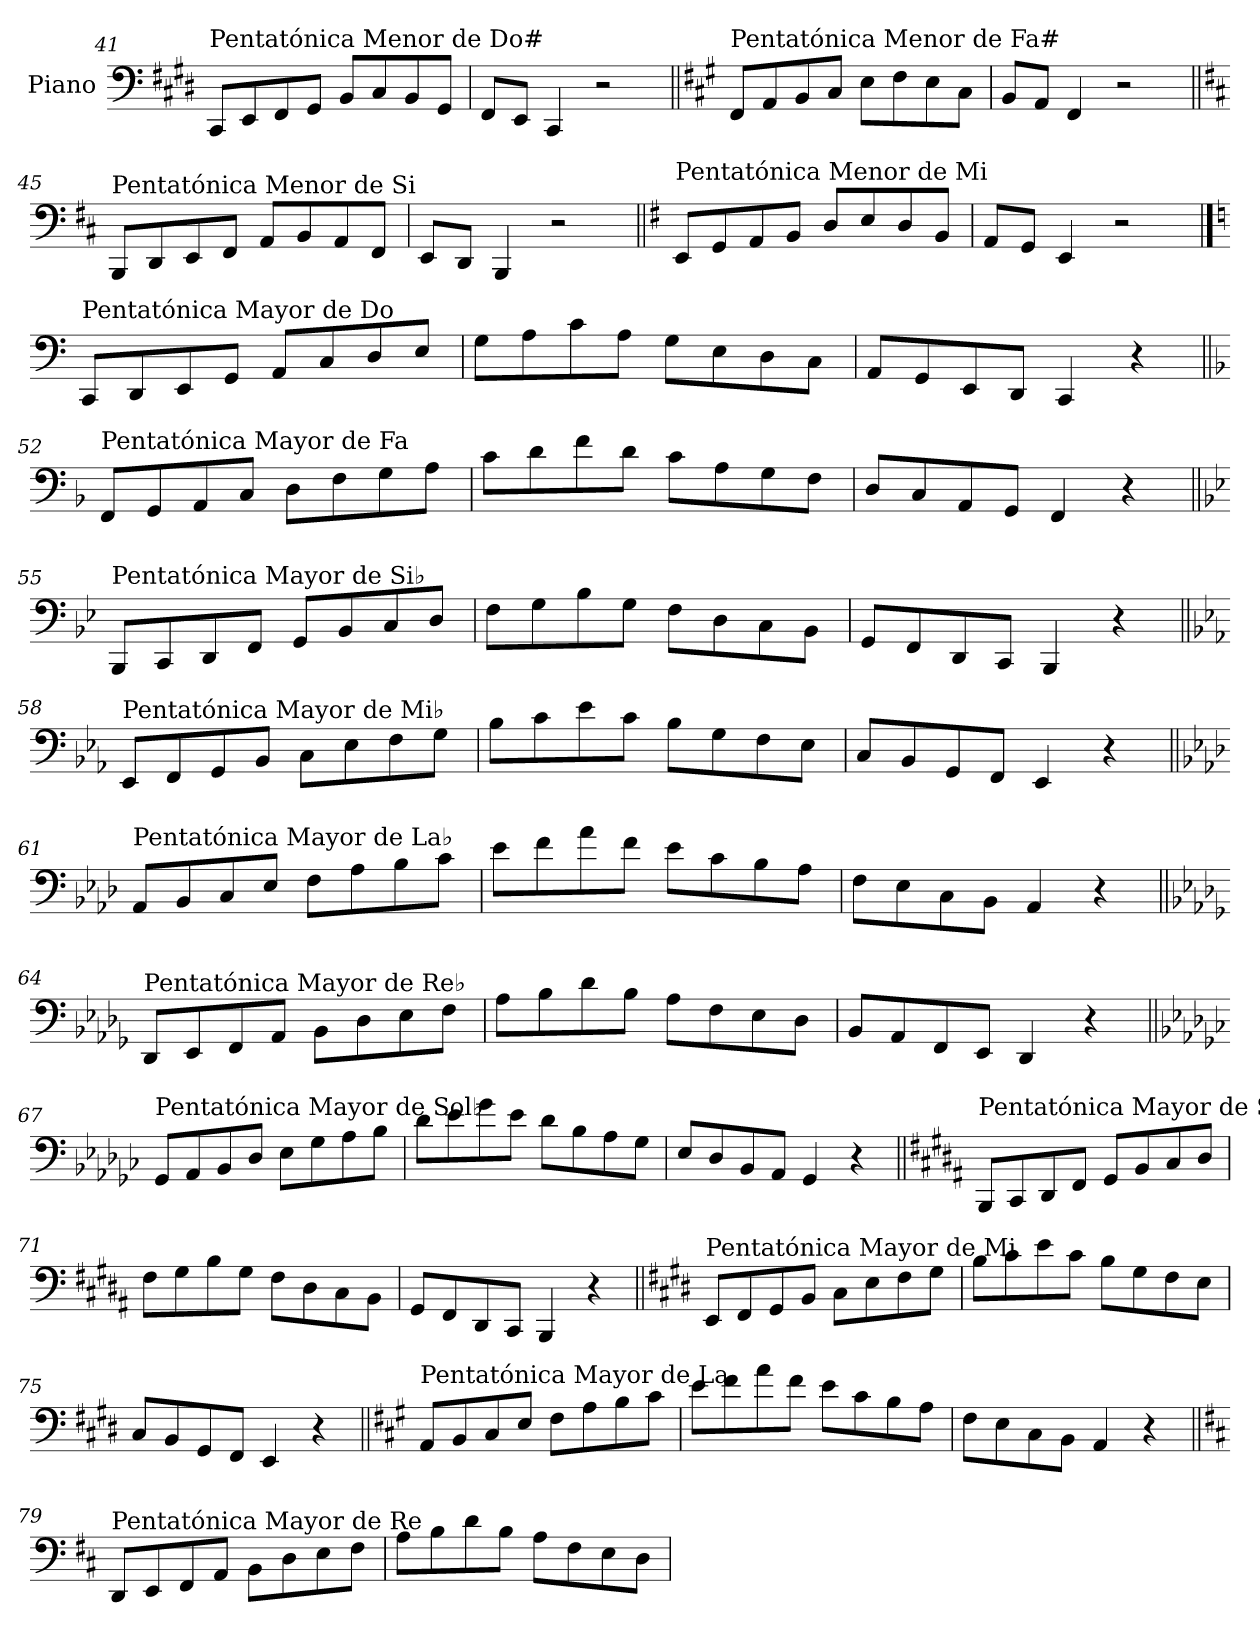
**kern
*part1
*staff1
*I"Piano
*I'Pno.
!!LO:LB:g=z
*clefF4
*k[f#c#g#d#]
=41
!LO:TX:a:t=Pentatónica Menor de Do#
8CC#/L
8EE/
8FF#/
8GG#/J
8BB/L
8C#/
8BB/
8GG#/J
=42
8FF#/L
8EE/J
4CC#/
2r
=43||
*k[f#c#g#]
!LO:TX:a:t=Pentatónica Menor de Fa#
8FF#/L
8AA/
8BB/
8C#/J
8E\L
8F#\
8E\
8C#\J
=44
8BB/L
8AA/J
4FF#/
2r
!!LO:LB:g=z
=45||
*k[f#c#]
!LO:TX:a:t=Pentatónica Menor de Si
8BBB/L
8DD/
8EE/
8FF#/J
8AA/L
8BB/
8AA/
8FF#/J
=46
8EE/L
8DD/J
4BBB/
2r
=47||
*k[f#]
!LO:TX:a:t=Pentatónica Menor de Mi
8EE/L
8GG/
8AA/
8BB/J
8D/L
8E/
8D/
8BB/J
=48
8AA/L
8GG/J
4EE/
2r
!!LO:PB:g=z
==49
*k[]
!LO:TX:a:t=Pentatónica Mayor de Do
8CC/L
8DD/
8EE/
8GG/J
8AA/L
8C/
8D/
8E/J
=50
8G\L
8A\
8c\
8A\J
8G\L
8E\
8D\
8C\J
=51
8AA/L
8GG/
8EE/
8DD/J
4CC/
4r
=52||
*k[b-]
!LO:TX:a:t=Pentatónica Mayor de Fa
8FF/L
8GG/
8AA/
8C/J
8D\L
8F\
8G\
8A\J
=53
8c\L
8d\
8f\
8d\J
8c\L
8A\
8G\
8F\J
=54
8D/L
8C/
8AA/
8GG/J
4FF/
4r
!!LO:LB:g=z
=55||
*k[b-e-]
!LO:TX:a:t=Pentatónica Mayor de Si♭
8BBB-/L
8CC/
8DD/
8FF/J
8GG/L
8BB-/
8C/
8D/J
=56
8F\L
8G\
8B-\
8G\J
8F\L
8D\
8C\
8BB-\J
=57
8GG/L
8FF/
8DD/
8CC/J
4BBB-/
4r
=58||
*k[b-e-a-]
!LO:TX:a:t=Pentatónica Mayor de Mi♭
8EE-/L
8FF/
8GG/
8BB-/J
8C\L
8E-\
8F\
8G\J
=59
8B-\L
8c\
8e-\
8c\J
8B-\L
8G\
8F\
8E-\J
=60
8C/L
8BB-/
8GG/
8FF/J
4EE-/
4r
!!LO:LB:g=z
=61||
*k[b-e-a-d-]
!LO:TX:a:t=Pentatónica Mayor de La♭
8AA-/L
8BB-/
8C/
8E-/J
8F\L
8A-\
8B-\
8c\J
=62
8e-\L
8f\
8a-\
8f\J
8e-\L
8c\
8B-\
8A-\J
=63
8F\L
8E-\
8C\
8BB-\J
4AA-/
4r
=64||
*k[b-e-a-d-g-]
!LO:TX:a:t=Pentatónica Mayor de Re♭
8DD-/L
8EE-/
8FF/
8AA-/J
8BB-\L
8D-\
8E-\
8F\J
=65
8A-\L
8B-\
8d-\
8B-\J
8A-\L
8F\
8E-\
8D-\J
=66
8BB-/L
8AA-/
8FF/
8EE-/J
4DD-/
4r
!!LO:LB:g=z
=67||
*k[b-e-a-d-g-c-]
!LO:TX:a:t=Pentatónica Mayor de Sol♭
8GG-/L
8AA-/
8BB-/
8D-/J
8E-\L
8G-\
8A-\
8B-\J
=68
8d-\L
8e-\
8g-\
8e-\J
8d-\L
8B-\
8A-\
8G-\J
=69
8E-/L
8D-/
8BB-/
8AA-/J
4GG-/
4r
=70||
*k[f#c#g#d#a#]
!LO:TX:a:t=Pentatónica Mayor de Si
8BBB/L
8CC#/
8DD#/
8FF#/J
8GG#/L
8BB/
8C#/
8D#/J
=71
8F#\L
8G#\
8B\
8G#\J
8F#\L
8D#\
8C#\
8BB\J
=72
8GG#/L
8FF#/
8DD#/
8CC#/J
4BBB/
4r
!!LO:LB:g=z
=73||
*k[f#c#g#d#]
!LO:TX:a:t=Pentatónica Mayor de Mi
8EE/L
8FF#/
8GG#/
8BB/J
8C#\L
8E\
8F#\
8G#\J
=74
8B\L
8c#\
8e\
8c#\J
8B\L
8G#\
8F#\
8E\J
=75
8C#/L
8BB/
8GG#/
8FF#/J
4EE/
4r
=76||
*k[f#c#g#]
!LO:TX:a:t=Pentatónica Mayor de La
8AA/L
8BB/
8C#/
8E/J
8F#\L
8A\
8B\
8c#\J
=77
8e\L
8f#\
8a\
8f#\J
8e\L
8c#\
8B\
8A\J
=78
8F#\L
8E\
8C#\
8BB\J
4AA/
4r
!!LO:LB:g=z
=79||
*k[f#c#]
!LO:TX:a:t=Pentatónica Mayor de Re
8DD/L
8EE/
8FF#/
8AA/J
8BB\L
8D\
8E\
8F#\J
=80
8A\L
8B\
8d\
8B\J
8A\L
8F#\
8E\
8D\J
=
*-
